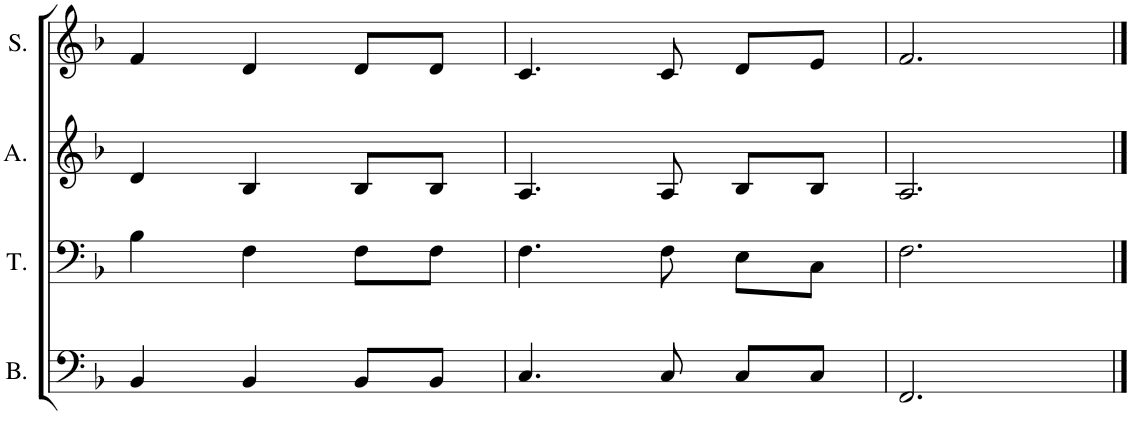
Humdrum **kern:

**kern	**kern	**kern	**kern
*part4	*part3	*part2	*part1
*staff4	*staff3	*staff2	*staff1
*I"Bass	*I"Tenor	*I"Alto	*I"Soprano
*I'B.	*I'T.	*I'A.	*I'S.
!!LO:PB:g=z
*clefF4	*clefF4	*clefG2	*clefG2
*k[b-]	*k[b-]	*k[b-]	*k[b-]
*M3/4	*M3/4	*M3/4	*M3/4
=15	=15	=15	=15
4BB-/	4B-\	4d/	4f/
4BB-/	4F\	4B-/	4d/
8BB-/L	8F\L	8B-/L	8d/L
8BB-/J	8F\J	8B-/J	8d/J
=16	=16	=16	=16
4.C/	4.F\	4.A/	4.c/
8C/	8F\	8A/	8c/
8C/L	8E\L	8B-/L	8d/L
8C/J	8C\J	8B-/J	8e/J
=17	=17	=17	=17
2.FF/	2.F\	2.A/	2.f/
==	==	==	==
*-	*-	*-	*-
